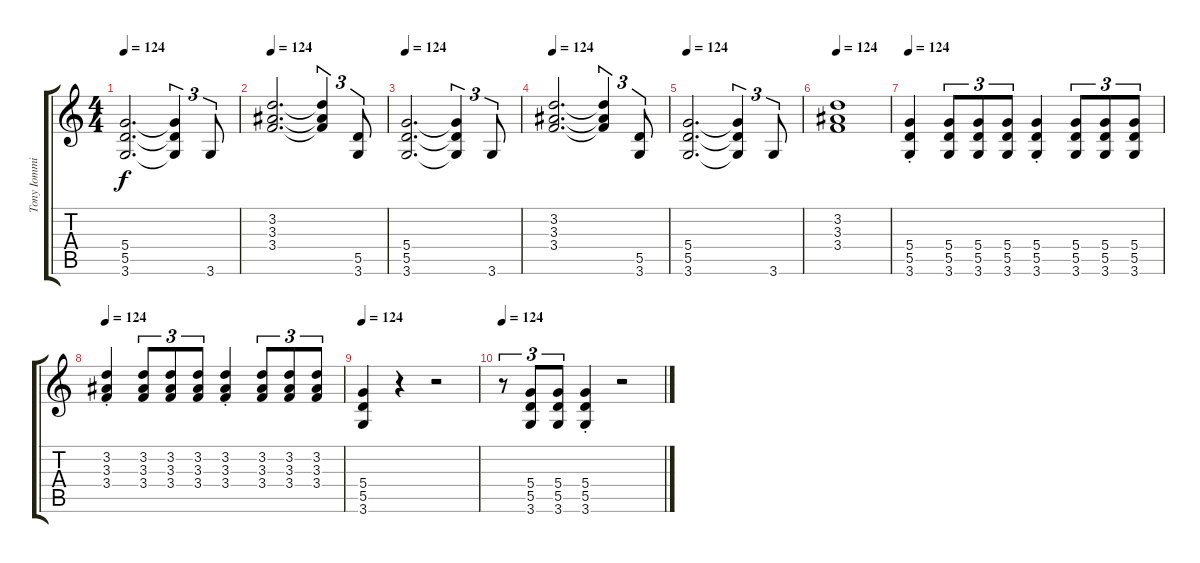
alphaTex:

\track ("Tony Iommi Guitar 1" "Tony Iommi") {instrument overdrivenguitar}
\staff {score tabs}
\tuning (E4 B3 G3 D3 A2 E2) {hide}
\ts (4 4)
\tempo 124
\clef g2
\ks c
(5.4 5.5 3.6).2{d dy f} (5.4{t} 5.5{t} 3.6{t}).4{tu (3 2)} 3.6.8{tu (3 2)} |
\tempo 124
(3.2 3.3 3.4).2{d} (3.2{t} 3.3{t} 3.4{t}).4{tu (3 2)} (5.5 3.6).8{tu (3 2)} |
\tempo 124
(5.4 5.5 3.6).2{d} (5.4{t} 5.5{t} 3.6{t}).4{tu (3 2)} 3.6.8{tu (3 2)} |
\tempo 124
(3.2 3.3 3.4).2{d} (3.2{t} 3.3{t} 3.4{t}).4{tu (3 2)} (5.5 3.6).8{tu (3 2)} |
\tempo 124
(5.4 5.5 3.6).2{d} (5.4{t} 5.5{t} 3.6{t}).4{tu (3 2)} 3.6.8{tu (3 2)} |
\tempo 124
(3.2 3.3 3.4).1 |
\tempo 124
(5.4{st} 5.5{st} 3.6{st}).4 (5.4 5.5 3.6).8{tu (3 2)} (5.4 5.5 3.6).8{tu (3 2)} (5.4 5.5 3.6).8{tu (3 2)} (5.4{st} 5.5{st} 3.6{st}).4 (5.4 5.5 3.6).8{tu (3 2)} (5.4 5.5 3.6).8{tu (3 2)} (5.4 5.5 3.6).8{tu (3 2)} |
\tempo 124
(3.2{st} 3.3{st} 3.4{st}).4 (3.2 3.3 3.4).8{tu (3 2)} (3.2 3.3 3.4).8{tu (3 2)} (3.2 3.3 3.4).8{tu (3 2)} (3.2{st} 3.3{st} 3.4{st}).4 (3.2 3.3 3.4).8{tu (3 2)} (3.2 3.3 3.4).8{tu (3 2)} (3.2 3.3 3.4).8{tu (3 2)} |
\tempo 124
(5.4 5.5 3.6).4 r.4 r.2 |
\tempo 124
r.8{tu (3 2)} (5.4 5.5 3.6).8{tu (3 2)} (5.4 5.5 3.6).8{tu (3 2)} (5.4{st} 5.5{st} 3.6{st}).4 r.2
